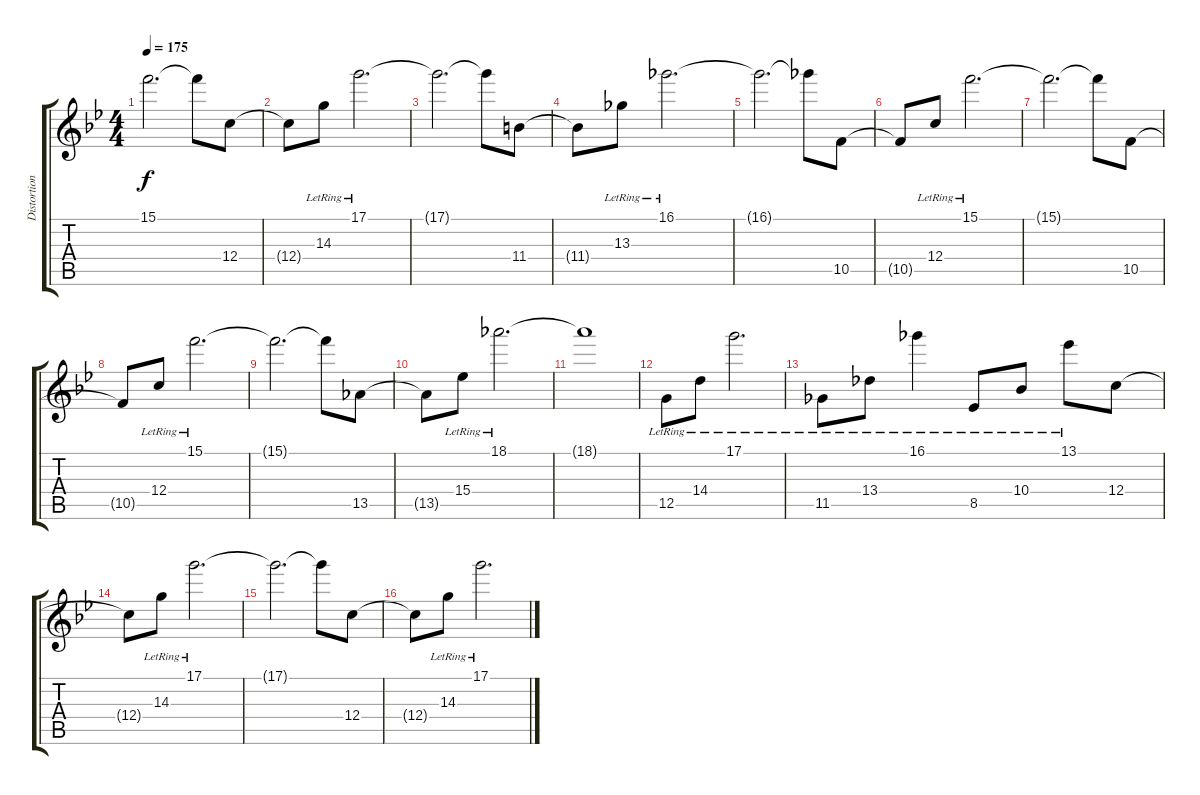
\track ("Distortion Guitar" "Distortion") {instrument distortionguitar}
\staff {score tabs}
\tuning (D4 A3 F3 C3 G2 D2) {hide}
\ts (4 4)
\tempo 175
\clef g2
\ks bb
15.1{t}.2{d dy f} 15.1{t}.8 12.4.8 |
12.4{t}.8 14.3{lr}.8 17.1{lr}.2{d} |
17.1{t}.2{d} 17.1{t}.8 11.4.8 |
11.4{t}.8 13.3{lr}.8 16.1{lr}.2{d} |
16.1{t}.2{d} 16.1{t}.8 10.5.8 |
10.5{t}.8 12.4{lr}.8 15.1{lr}.2{d} |
15.1{t}.2{d} 15.1{t}.8 10.5.8 |
10.5{t}.8 12.4{lr}.8 15.1{lr}.2{d} |
15.1{t}.2{d} 15.1{t}.8 13.5.8 |
13.5{t}.8 15.4{lr}.8 18.1{lr}.2{d} |
18.1{t}.1 |
12.5{lr}.8 14.4{lr}.8 17.1{lr}.2{d} |
11.5{lr}.8 13.4{lr}.8 16.1{lr}.4 8.5{lr}.8 10.4{lr}.8 13.1{lr}.8 12.4.8 |
12.4{t}.8 14.3{lr}.8 17.1{lr}.2{d} |
17.1{t}.2{d} 17.1{t}.8 12.4.8 |
12.4{t}.8 14.3{lr}.8 17.1{lr}.2{d}
